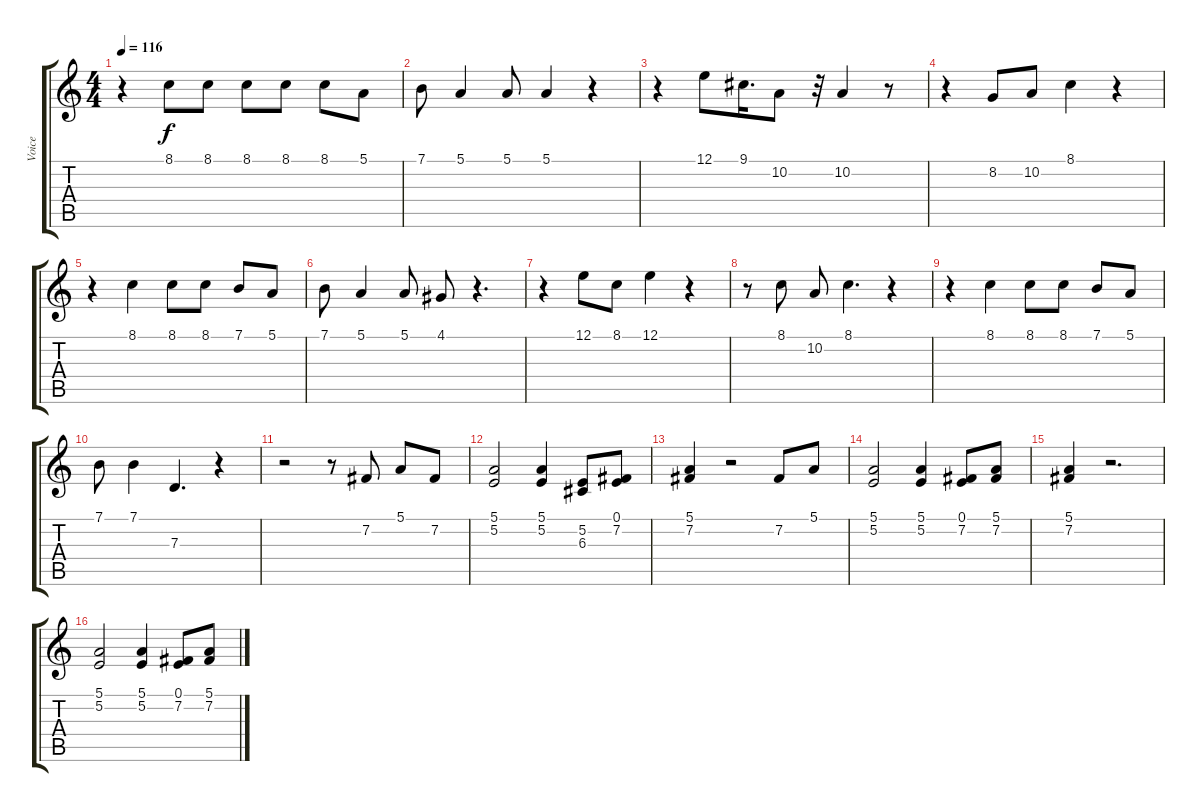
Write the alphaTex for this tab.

\track ("Voice" "Voice") {instrument flute}
\staff {score tabs}
\tuning (E4 B3 G3 D3 A2 E2) {hide}
\ts (4 4)
\tempo 116
\clef g2
\ks c
r.4{dy f} 8.1.8 8.1.8 8.1.8 8.1.8 8.1.8 5.1.8 |
7.1.8 5.1.4 5.1.8 5.1.4 r.4 |
r.4 12.1.8 9.1.16{d} 10.2.8 r.32 10.2.4 r.8 |
r.4 8.2.8 10.2.8 8.1.4 r.4 |
r.4 8.1.4 8.1.8 8.1.8 7.1.8 5.1.8 |
7.1.8 5.1.4 5.1.8 4.1.8 r.4{d} |
r.4 12.1.8 8.1.8 12.1.4 r.4 |
r.8 8.1.8 10.2.8 8.1.4{d} r.4 |
r.4 8.1.4 8.1.8 8.1.8 7.1.8 5.1.8 |
7.1.8 7.1.4 7.3.4{d} r.4 |
r.2 r.8 7.2.8 5.1.8 7.2.8 |
(5.1 5.2).2 (5.1 5.2).4 (5.2 6.3).8 (0.1 7.2).8 |
(5.1 7.2).4 r.2 7.2.8 5.1.8 |
(5.1 5.2).2 (5.1 5.2).4 (0.1 7.2).8 (5.1 7.2).8 |
(5.1 7.2).4 r.2{d} |
(5.1 5.2).2 (5.1 5.2).4 (0.1 7.2).8 (5.1 7.2).8
